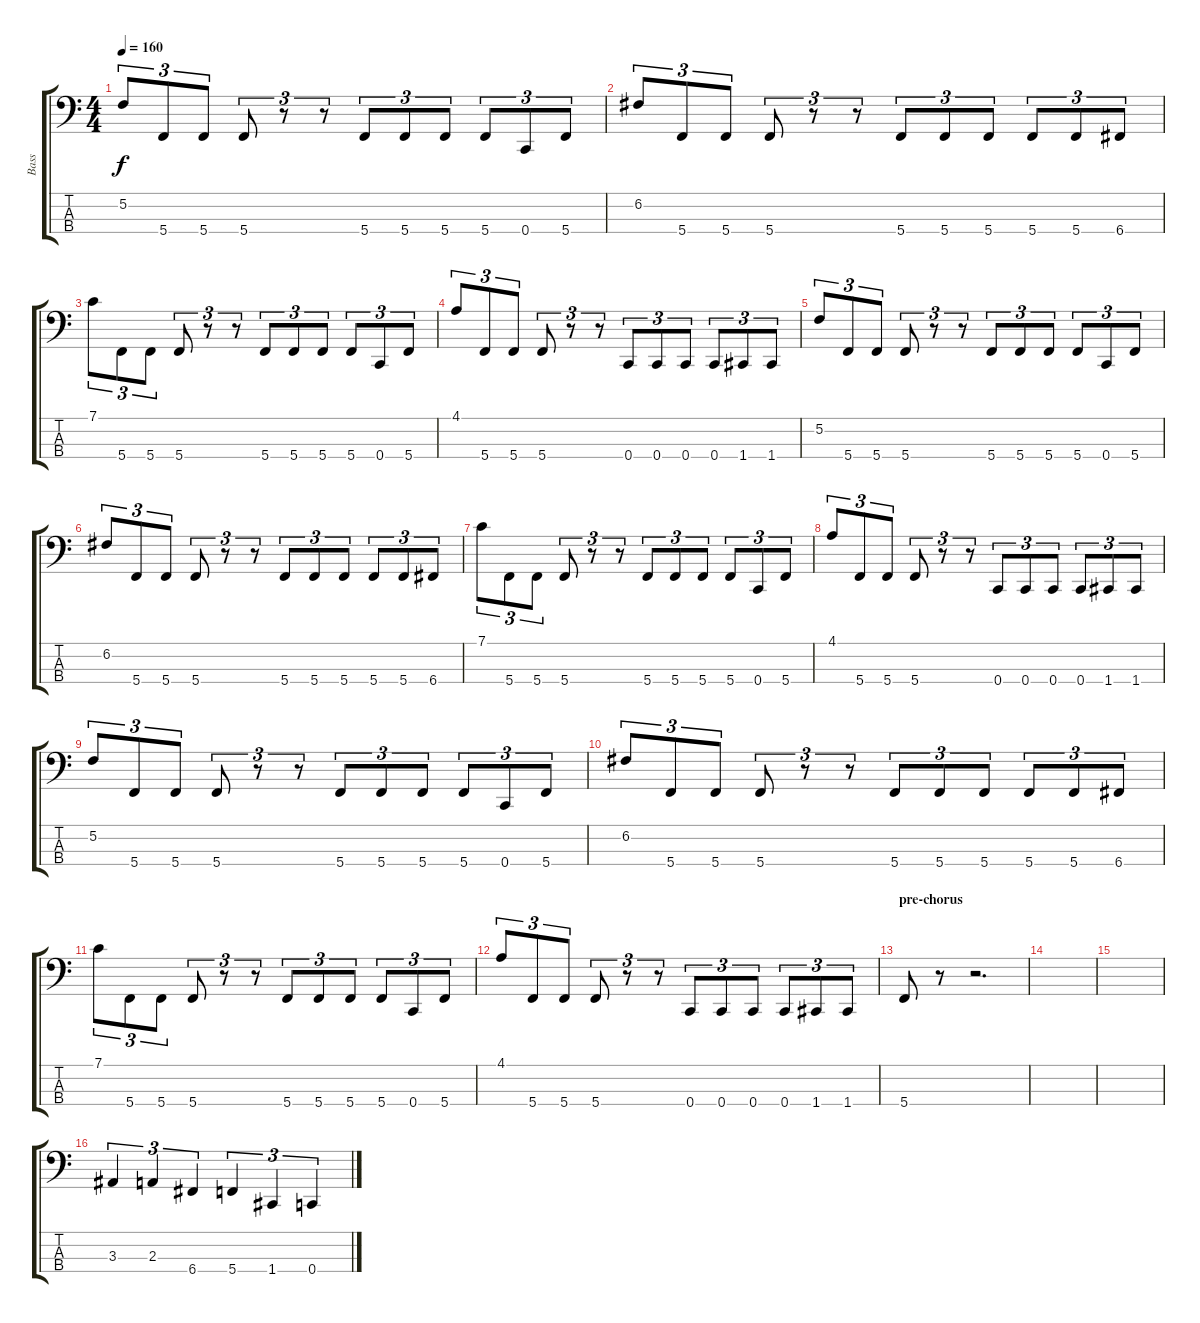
\track ("Bass" "Bass") {instrument electricbasspick}
\staff {score tabs}
\tuning (F2 C2 G1 C1) {hide}
\ts (4 4)
\tempo 160
\clef f4
\ks c
5.2.8{tu (3 2) dy f instrument electricbasspick} 5.4.8{tu (3 2)} 5.4.8{tu (3 2)} 5.4.8{tu (3 2)} r.8{tu (3 2)} r.8{tu (3 2)} 5.4.8{tu (3 2)} 5.4.8{tu (3 2)} 5.4.8{tu (3 2)} 5.4.8{tu (3 2)} 0.4.8{tu (3 2)} 5.4.8{tu (3 2)} |
6.2.8{tu (3 2) instrument electricbasspick} 5.4.8{tu (3 2)} 5.4.8{tu (3 2)} 5.4.8{tu (3 2)} r.8{tu (3 2)} r.8{tu (3 2)} 5.4.8{tu (3 2)} 5.4.8{tu (3 2)} 5.4.8{tu (3 2)} 5.4.8{tu (3 2)} 5.4.8{tu (3 2)} 6.4.8{tu (3 2)} |
7.1.8{tu (3 2) instrument electricbasspick} 5.4.8{tu (3 2)} 5.4.8{tu (3 2)} 5.4.8{tu (3 2)} r.8{tu (3 2)} r.8{tu (3 2)} 5.4.8{tu (3 2)} 5.4.8{tu (3 2)} 5.4.8{tu (3 2)} 5.4.8{tu (3 2)} 0.4.8{tu (3 2)} 5.4.8{tu (3 2)} |
4.1.8{tu (3 2) instrument electricbasspick} 5.4.8{tu (3 2)} 5.4.8{tu (3 2)} 5.4.8{tu (3 2)} r.8{tu (3 2)} r.8{tu (3 2)} 0.4.8{tu (3 2)} 0.4.8{tu (3 2)} 0.4.8{tu (3 2)} 0.4.8{tu (3 2)} 1.4.8{tu (3 2)} 1.4.8{tu (3 2)} |
5.2.8{tu (3 2) instrument electricbasspick} 5.4.8{tu (3 2)} 5.4.8{tu (3 2)} 5.4.8{tu (3 2)} r.8{tu (3 2)} r.8{tu (3 2)} 5.4.8{tu (3 2)} 5.4.8{tu (3 2)} 5.4.8{tu (3 2)} 5.4.8{tu (3 2)} 0.4.8{tu (3 2)} 5.4.8{tu (3 2)} |
6.2.8{tu (3 2) instrument electricbasspick} 5.4.8{tu (3 2)} 5.4.8{tu (3 2)} 5.4.8{tu (3 2)} r.8{tu (3 2)} r.8{tu (3 2)} 5.4.8{tu (3 2)} 5.4.8{tu (3 2)} 5.4.8{tu (3 2)} 5.4.8{tu (3 2)} 5.4.8{tu (3 2)} 6.4.8{tu (3 2)} |
7.1.8{tu (3 2) instrument electricbasspick} 5.4.8{tu (3 2)} 5.4.8{tu (3 2)} 5.4.8{tu (3 2)} r.8{tu (3 2)} r.8{tu (3 2)} 5.4.8{tu (3 2)} 5.4.8{tu (3 2)} 5.4.8{tu (3 2)} 5.4.8{tu (3 2)} 0.4.8{tu (3 2)} 5.4.8{tu (3 2)} |
4.1.8{tu (3 2) instrument electricbasspick} 5.4.8{tu (3 2)} 5.4.8{tu (3 2)} 5.4.8{tu (3 2)} r.8{tu (3 2)} r.8{tu (3 2)} 0.4.8{tu (3 2)} 0.4.8{tu (3 2)} 0.4.8{tu (3 2)} 0.4.8{tu (3 2)} 1.4.8{tu (3 2)} 1.4.8{tu (3 2)} |
5.2.8{tu (3 2) instrument electricbasspick} 5.4.8{tu (3 2)} 5.4.8{tu (3 2)} 5.4.8{tu (3 2)} r.8{tu (3 2)} r.8{tu (3 2)} 5.4.8{tu (3 2)} 5.4.8{tu (3 2)} 5.4.8{tu (3 2)} 5.4.8{tu (3 2)} 0.4.8{tu (3 2)} 5.4.8{tu (3 2)} |
6.2.8{tu (3 2) instrument electricbasspick} 5.4.8{tu (3 2)} 5.4.8{tu (3 2)} 5.4.8{tu (3 2)} r.8{tu (3 2)} r.8{tu (3 2)} 5.4.8{tu (3 2)} 5.4.8{tu (3 2)} 5.4.8{tu (3 2)} 5.4.8{tu (3 2)} 5.4.8{tu (3 2)} 6.4.8{tu (3 2)} |
7.1.8{tu (3 2) instrument electricbasspick} 5.4.8{tu (3 2)} 5.4.8{tu (3 2)} 5.4.8{tu (3 2)} r.8{tu (3 2)} r.8{tu (3 2)} 5.4.8{tu (3 2)} 5.4.8{tu (3 2)} 5.4.8{tu (3 2)} 5.4.8{tu (3 2)} 0.4.8{tu (3 2)} 5.4.8{tu (3 2)} |
4.1.8{tu (3 2) instrument electricbasspick} 5.4.8{tu (3 2)} 5.4.8{tu (3 2)} 5.4.8{tu (3 2)} r.8{tu (3 2)} r.8{tu (3 2)} 0.4.8{tu (3 2)} 0.4.8{tu (3 2)} 0.4.8{tu (3 2)} 0.4.8{tu (3 2)} 1.4.8{tu (3 2)} 1.4.8{tu (3 2)} |
\section ("" "pre-chorus")
5.4.8 r.8 r.2{d} |
|
|
3.3.4{tu (3 2)} 2.3.4{tu (3 2)} 6.4.4{tu (3 2)} 5.4.4{tu (3 2)} 1.4.4{tu (3 2)} 0.4.4{tu (3 2)}
